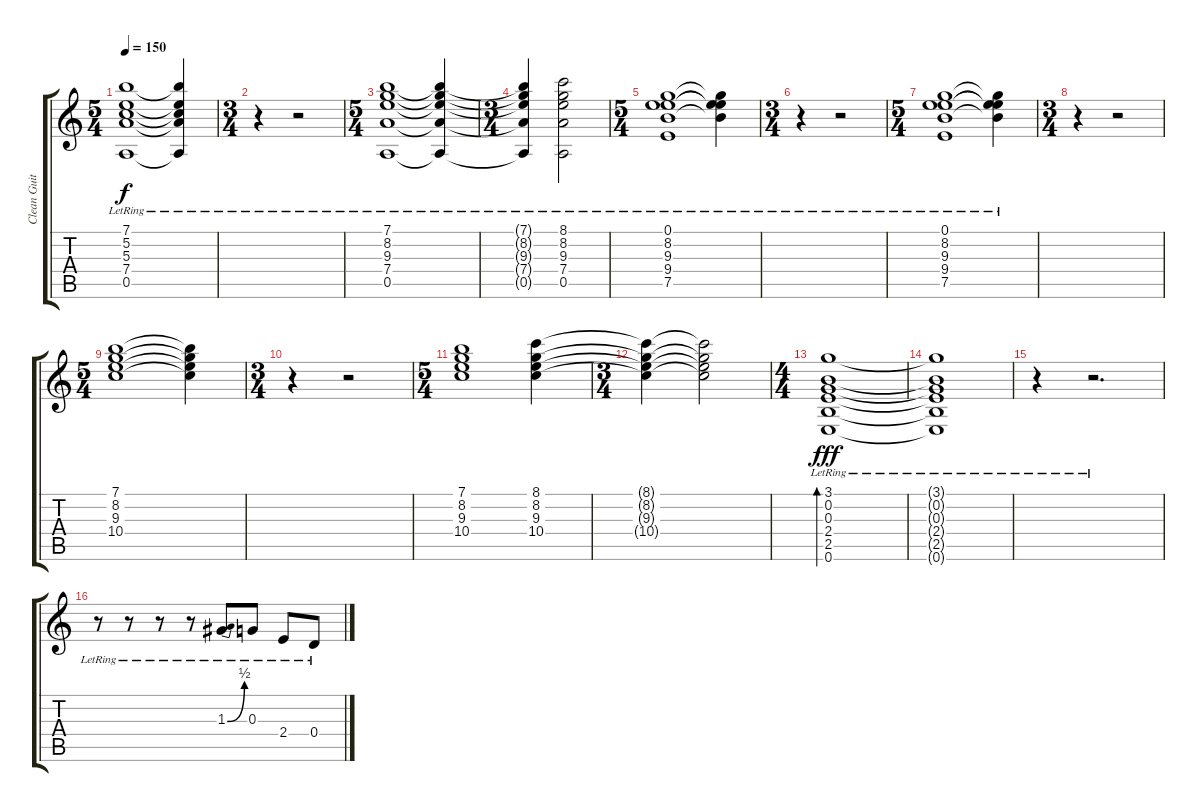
\track ("Clean Guitar" "Clean Guit") {instrument electricguitarclean}
\staff {score tabs}
\tuning (E4 B3 G3 D3 A2 E2) {hide}
\ts (5 4)
\tempo 150
\clef g2
\ks c
(7.1{lr} 5.2{lr} 5.3{lr} 7.4{lr} 0.5{lr}).1{dy f} (7.1{lr t} 5.2{lr t} 5.3{lr t} 7.4{lr t} 0.5{lr t}).4 |
\ts (3 4)
r.4 r.2 |
\ts (5 4)
(7.1{lr} 8.2{lr} 9.3{lr} 7.4{lr} 0.5).1 (7.1{lr t} 8.2{lr t} 9.3{lr t} 7.4{lr t} 0.5{t}).4 |
\ts (3 4)
(7.1{lr t} 8.2{lr t} 9.3{lr t} 7.4{lr t} 0.5{t}).4 (8.1{lr} 8.2{lr} 9.3{lr} 7.4{lr} 0.5).2 |
\ts (5 4)
(0.1{lr} 8.2{lr} 9.3{lr} 9.4{lr} 7.5).1 (0.1{lr t} 8.2{lr t} 9.3{lr t} 9.4{lr t}).4 |
\ts (3 4)
r.4 r.2 |
\ts (5 4)
(0.1{lr} 8.2{lr} 9.3{lr} 9.4{lr} 7.5).1 (0.1{lr t} 8.2{lr t} 9.3{lr t} 9.4{lr t}).4 |
\ts (3 4)
r.4 r.2 |
\ts (5 4)
(7.1 8.2 9.3 10.4).1 (7.1{t} 8.2{t} 9.3{t} 10.4{t}).4 |
\ts (3 4)
r.4 r.2 |
\ts (5 4)
(7.1 8.2 9.3 10.4).1 (8.1 8.2 9.3 10.4).4 |
\ts (3 4)
(8.1{t} 8.2{t} 9.3{t} 10.4{t}).4 (8.1{t} 8.2{t} 9.3{t} 10.4{t}).2 |
\ts (4 4)
(3.1{lr} 0.2{lr} 0.3{lr} 2.4{lr} 2.5{lr} 0.6{lr}).1{bd 240 dy fff} |
(3.1{lr t} 0.2{lr t} 0.3{lr t} 2.4{lr t} 2.5{lr t} 0.6{lr t}).1 |
r.4 r.2{d} |
r.8 r.8 r.8 r.8 1.3{be (bend 0 0 60 2) lr}.8 0.3{lr}.8 2.4{lr}.8 0.4{lr}.8
